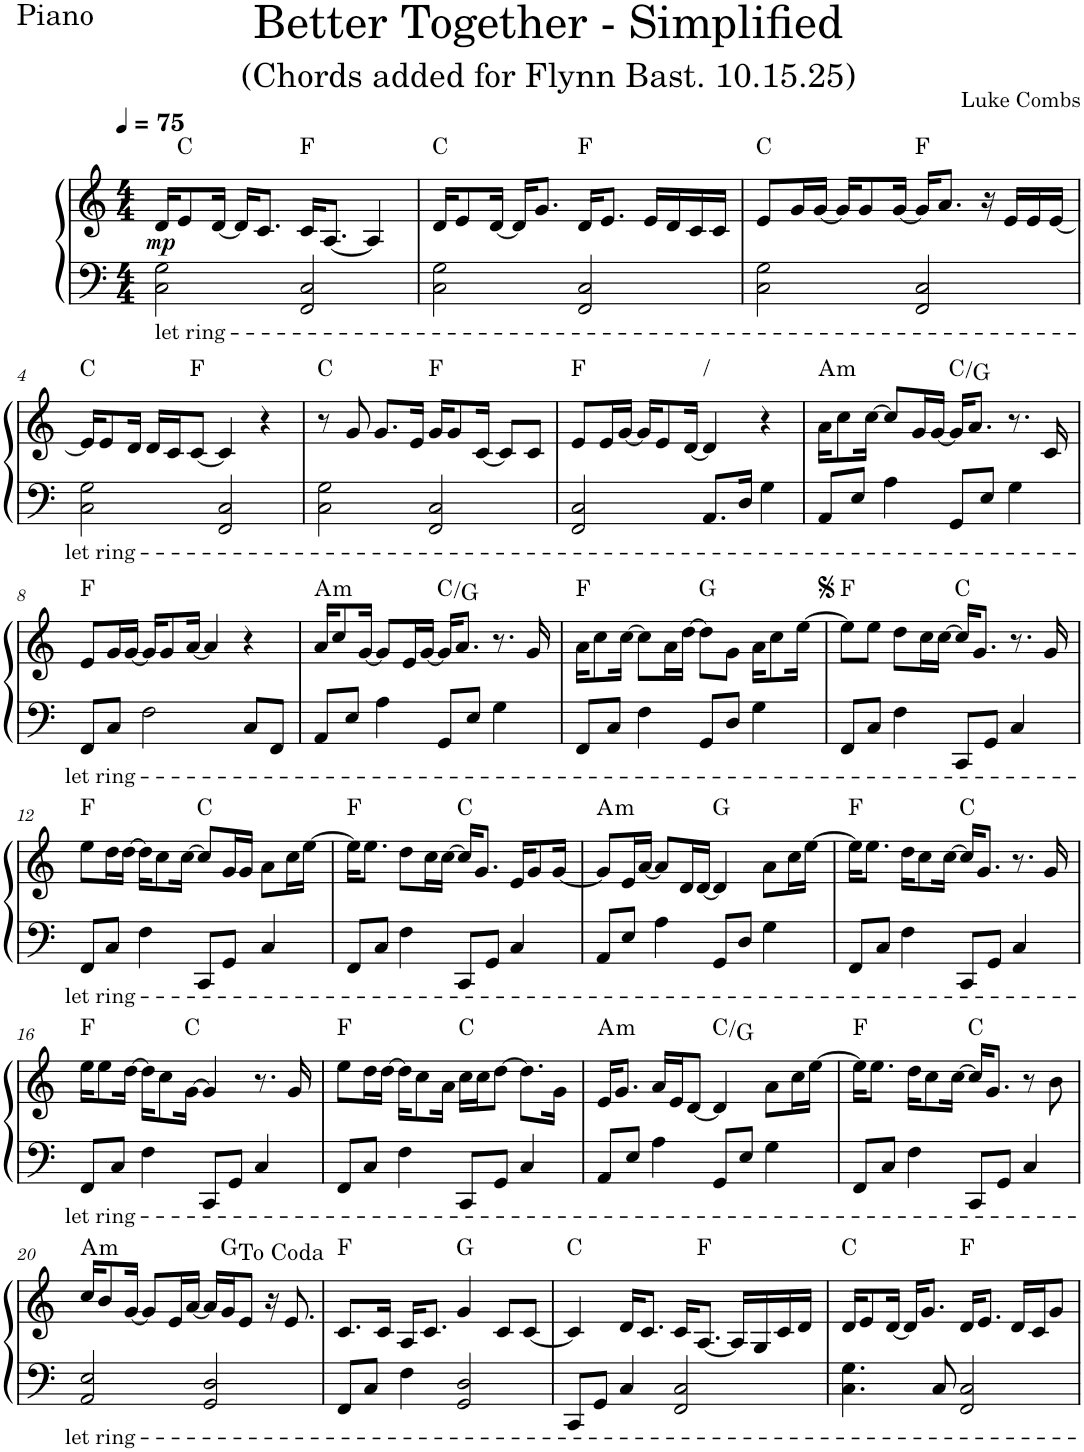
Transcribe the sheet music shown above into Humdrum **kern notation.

**kern	**kern	**dynam	**harte
*part1	*part1	*part1	*part1
*staff2	*staff1	*staff1/2	*
*I"Piano	*	*	*
*I'Pno.	*	*	*
*clefF4	*clefG2	*	*
*k[]	*k[]	*	*
*M4/4	*M4/4	*	*
*MM75	*MM75	*	*
=1	=1	=1	=1
!LO:TX:b:t=let ring	!	!	!
!	!	!LO:DY:b	!
2C\ 2G\	16d/KL	mp	.
.	8e/	.	C:maj
.	[16d/Jk	.	.
.	16d/KL]	.	.
.	8.c/J	.	.
2FF/ 2C/	16c/KL	.	F:maj
.	[8.A/J	.	.
.	4A/]	.	.
=2	=2	=2	=2
2C\ 2G\	16d/KL	.	C:maj
.	8e/	.	.
.	[16d/Jk	.	.
.	16d/KL]	.	.
.	8.g/J	.	.
2FF/ 2C/	16d/KL	.	F:maj
.	8.e/J	.	.
.	16e/LL	.	.
.	16d/	.	.
.	16c/	.	.
.	16c/JJ	.	.
=3	=3	=3	=3
2C\ 2G\	8e/L	.	C:maj
.	16g/L	.	.
.	[16g/JJ	.	.
.	16g/KL]	.	.
.	8g/	.	.
.	[16g/Jk	.	.
2FF/ 2C/	16g/KL]	.	F:maj
.	8.a/J	.	.
.	16r	.	.
.	16e/LL	.	.
.	16e/	.	.
.	[16e/JJ	.	.
!!LO:LB:g=z
=4	=4	=4	=4
2C\ 2G\	16e/KL]	.	C:maj
.	8e/	.	.
.	16d/Jk	.	.
.	16d/LL	.	.
.	16c/J	.	.
.	[8c/J	.	F:maj
2FF/ 2C/	4c/]	.	.
.	4r	.	.
=5	=5	=5	=5
2C\ 2G\	8r	.	C:maj
.	8g/	.	.
.	8.g/L	.	.
.	16e/Jk	.	.
2FF/ 2C/	16g/KL	.	F:maj
.	8g/	.	.
.	[16c/Jk	.	.
.	8c/L]	.	.
.	8c/J	.	.
=6	=6	=6	=6
2FF/ 2C/	8e/L	.	F:maj
.	16e/L	.	.
.	[16g/JJ	.	.
.	16g/KL]	.	.
.	8e/	.	.
.	[16d/Jk	.	.
!	!	!	!LO:H:kt=/
8.AA/L	4d/]	.	N
16D/Jk	.	.	.
4G\	4r	.	.
=7	=7	=7	=7
!	!	!	!LO:H:kt=m
8AA/L	16a\KL	.	A:min
.	8cc\	.	.
8E/J	.	.	.
.	[16cc\Jk	.	.
4A\	8cc/L]	.	.
.	16g/L	.	.
.	[16g/JJ	.	.
8GG/L	16g/KL]	.	C:maj/5
.	8.a/J	.	.
8E/J	.	.	.
4G\	8.r	.	.
.	16c/	.	.
!!LO:LB:g=z
=8	=8	=8	=8
8FF/L	8e/L	.	F:maj
8C/J	16g/L	.	.
.	[16g/JJ	.	.
2F\	16g/KL]	.	.
.	8g/	.	.
.	[16a/Jk	.	.
.	4a/]	.	.
8C/L	4r	.	.
8FF/J	.	.	.
=9	=9	=9	=9
!	!	!	!LO:H:kt=m
8AA/L	16a/KL	.	A:min
.	8cc/	.	.
8E/J	.	.	.
.	[16g/Jk	.	.
4A\	8g/L]	.	.
.	16e/L	.	.
.	[16g/JJ	.	.
8GG/L	16g/KL]	.	C:maj/5
.	8.a/J	.	.
8E/J	.	.	.
4G\	8.r	.	.
.	16g/	.	.
=10	=10	=10	=10
8FF/L	16a\KL	.	F:maj
.	8cc\	.	.
8C/J	.	.	.
.	[16cc\Jk	.	.
4F\	8cc\L]	.	.
.	16a\L	.	.
.	[16dd\JJ	.	.
8GG/L	8dd\L]	.	G:maj
8D/J	8g\J	.	.
4G\	16a\KL	.	.
.	8cc\	.	.
.	[16ee\Jk	.	.
=11	=11	=11	=11
8FF/L	8ee\L]	.	F:maj
8C/J	8ee\J	.	.
4F\	8dd\L	.	.
.	16cc\L	.	.
.	[16cc\JJ	.	.
8CC/L	16cc/KL]	.	C:maj
.	8.g/J	.	.
8GG/J	.	.	.
4C/	8.r	.	.
.	16g/	.	.
!!LO:LB:g=z
=12	=12	=12	=12
8FF/L	8ee\L	.	F:maj
8C/J	16dd\L	.	.
.	[16dd\JJ	.	.
4F\	16dd\KL]	.	.
.	8cc\	.	.
.	[16cc\Jk	.	.
8CC/L	8cc/L]	.	C:maj
8GG/J	16g/L	.	.
.	16g/JJ	.	.
4C/	8a\L	.	.
.	16cc\L	.	.
.	[16ee\JJ	.	.
=13	=13	=13	=13
8FF/L	16ee\KL]	.	F:maj
.	8.ee\J	.	.
8C/J	.	.	.
4F\	8dd\L	.	.
.	16cc\L	.	.
.	[16cc\JJ	.	.
8CC/L	16cc/KL]	.	C:maj
.	8.g/J	.	.
8GG/J	.	.	.
4C/	16e/KL	.	.
.	8g/	.	.
.	[16g/Jk	.	.
=14	=14	=14	=14
!	!	!	!LO:H:kt=m
8AA/L	8g/L]	.	A:min
8E/J	16e/L	.	.
.	[16a/JJ	.	.
4A\	8a/L]	.	.
.	16d/L	.	.
.	[16d/JJ	.	.
8GG/L	4d/]	.	G:maj
8D/J	.	.	.
4G\	8a\L	.	.
.	16cc\L	.	.
.	[16ee\JJ	.	.
=15	=15	=15	=15
8FF/L	16ee\KL]	.	F:maj
.	8.ee\J	.	.
8C/J	.	.	.
4F\	16dd\KL	.	.
.	8cc\	.	.
.	[16cc\Jk	.	.
8CC/L	16cc/KL]	.	C:maj
.	8.g/J	.	.
8GG/J	.	.	.
4C/	8.r	.	.
.	16g/	.	.
!!LO:LB:g=z
=16	=16	=16	=16
8FF/L	16ee\KL	.	F:maj
.	8ee\	.	.
8C/J	.	.	.
.	[16dd\Jk	.	.
4F\	16dd\KL]	.	.
.	8cc\	.	.
.	[16g\Jk	.	C:maj
8CC/L	4g/]	.	.
8GG/J	.	.	.
4C/	8.r	.	.
.	16g/	.	.
=17	=17	=17	=17
8FF/L	8ee\L	.	F:maj
8C/J	16dd\L	.	.
.	[16dd\JJ	.	.
4F\	16dd\KL]	.	.
.	8cc\	.	.
.	16a\Jk	.	.
8CC/L	16cc\LL	.	C:maj
.	16cc\J	.	.
8GG/J	[8dd\J	.	.
4C/	8.dd\L]	.	.
.	16g\Jk	.	.
=18	=18	=18	=18
!	!	!	!LO:H:kt=m
8AA/L	16e/KL	.	A:min
.	8.g/J	.	.
8E/J	.	.	.
4A\	16a/LL	.	.
.	16e/J	.	.
.	[8d/J	.	.
8GG/L	4d/]	.	C:maj/5
8E/J	.	.	.
4G\	8a\L	.	.
.	16cc\L	.	.
.	[16ee\JJ	.	.
=19	=19	=19	=19
8FF/L	16ee\KL]	.	F:maj
.	8.ee\J	.	.
8C/J	.	.	.
4F\	16dd\KL	.	.
.	8cc\	.	.
.	[16cc\Jk	.	.
8CC/L	16cc/KL]	.	C:maj
.	8.g/J	.	.
8GG/J	.	.	.
4C/	8r	.	.
.	8b\	.	.
!!LO:LB:g=z
=20	=20	=20	=20
!	!	!	!LO:H:kt=m
2AA/ 2E/	16cc/KL	.	A:min
.	8b/	.	.
.	[16g/Jk	.	.
.	8g/L]	.	.
.	16e/L	.	.
.	[16a/JJ	.	.
2GG/ 2D/	16a/LL]	.	.
.	16g/J	.	G:maj
.	8e/J	.	.
.	16r	.	.
.	8.e/	.	.
=21	=21	=21	=21
8FF/L	8.c/L	.	F:maj
8C/J	.	.	.
.	16c/Jk	.	.
4F\	16A/KL	.	.
.	8.c/J	.	.
2GG/ 2D/	4g/	.	G:maj
.	8c/L	.	.
.	[8c/J	.	.
=22	=22	=22	=22
8CC/L	4c/]	.	C:maj
8GG/J	.	.	.
4C/	16d/KL	.	.
.	8.c/J	.	.
2FF/ 2C/	16c/KL	.	.
.	[8.A/J	.	F:maj
.	16A/LL]	.	.
.	16G/	.	.
.	16c/	.	.
.	16d/JJ	.	.
=23	=23	=23	=23
4.C\ 4.G\	16d/KL	.	C:maj
.	8e/	.	.
.	[16d/Jk	.	.
.	16d/KL]	.	.
.	8.g/J	.	.
8C/	.	.	.
2FF/ 2C/	16d/KL	.	F:maj
.	8.e/J	.	.
.	16d/LL	.	.
.	16c/J	.	.
.	8g/J	.	.
=	=	=	=
*-	*-	*-	*-
